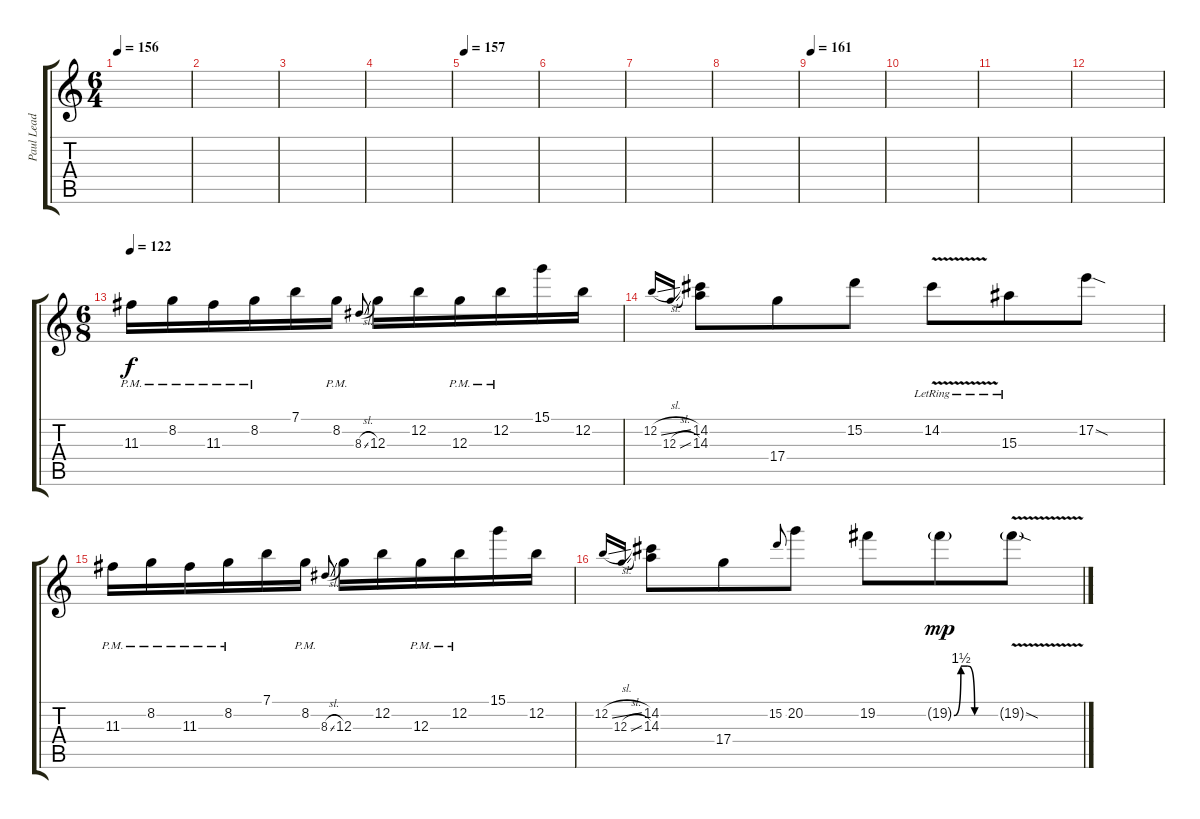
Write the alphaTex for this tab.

\track ("Paul Lead" "Paul Lead") {instrument distortionguitar}
\staff {score tabs}
\tuning (E4 B3 G3 D3 A2 E2) {hide}
\ts (6 4)
\tempo 156
\clef g2
\ks c
|
|
|
|
\tempo 157
|
|
|
|
\tempo 161
|
|
|
|
\ts (6 8)
\tempo 122
11.3{pm}.16 8.2{pm}.16 11.3{pm}.16 8.2{pm}.16 7.1.16 8.2{pm}.16 8.3{sl}.8{gr onbeat} 12.3.16 12.2.16 12.3{pm}.16 12.2{pm}.16 15.1.16 12.2.16 |
12.2{sl}.16{gr onbeat} 12.3{sl}.16{gr onbeat} (14.2 14.3).8 17.4.8 15.2.8 14.2{v lr}.8 15.3{lr}.8 17.2{sod}.8 |
11.3{pm}.16 8.2{pm}.16 11.3{pm}.16 8.2{pm}.16 7.1.16 8.2{pm}.16 8.3{sl}.8{gr onbeat} 12.3.16 12.2.16 12.3{pm}.16 12.2{pm}.16 15.1.16 12.2.16 |
12.2{sl}.16{gr onbeat} 12.3{sl}.16{gr onbeat} (14.2 14.3).8 17.4.8 15.2.8{gr onbeat} 20.2.8 19.2.8 19.2{be (custom 0 0 10 6 20 6 30 0 60 0) g}.8{dy mp} 19.2{v sod g}.8
